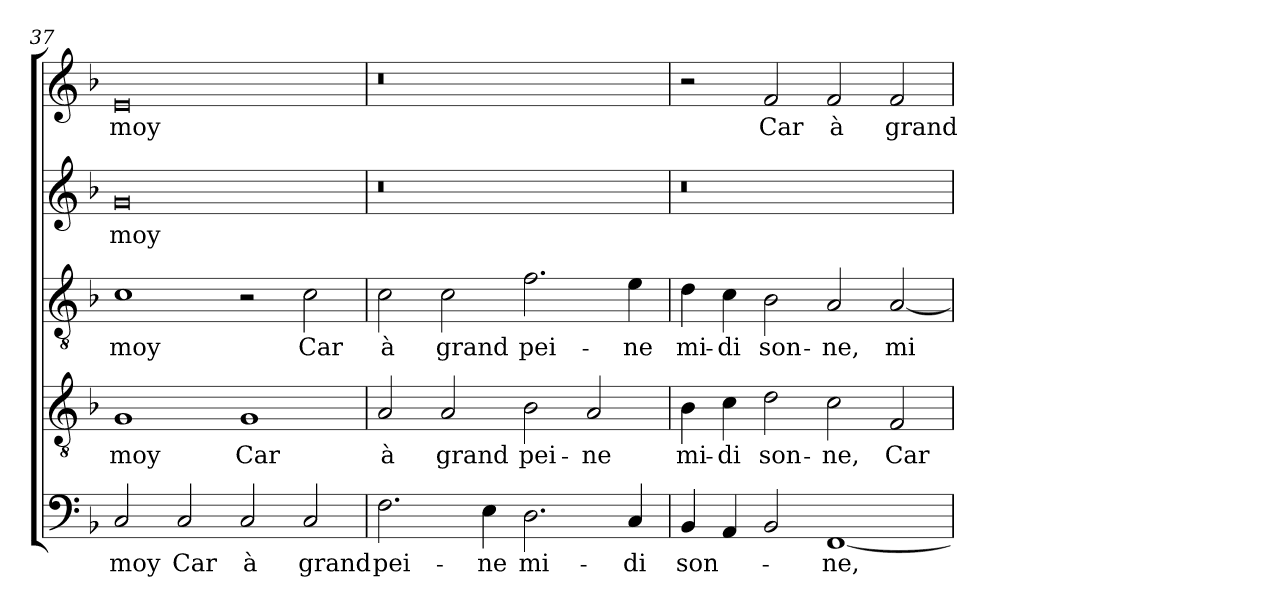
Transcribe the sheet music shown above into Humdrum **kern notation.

**kern	**text	**kern	**text	**kern	**text	**kern	**text	**kern	**text
*part5	*part5	*part4	*part4	*part3	*part3	*part2	*part2	*part1	*part1
*staff5	*staff5	*staff4	*staff4	*staff3	*staff3	*staff2	*staff2	*staff1	*staff1
*clefF4	*	*clefGv2	*	*clefGv2	*	*clefG2	*	*clefG2	*
*k[b-]	*	*k[b-]	*	*k[b-]	*	*k[b-]	*	*k[b-]	*
=37	=37	=37	=37	=37	=37	=37	=37	=37	=37
2C	moy	1G	moy	1c	moy	0g	moy	0e	moy
2C	Car	.	.	.	.	.	.	.	.
2C	à	1G	Car	2r	.	.	.	.	.
2C	grand	.	.	2c	Car	.	.	.	.
!!LO:LB:g=z
=38	=38	=38	=38	=38	=38	=38	=38	=38	=38
2.F	pei-	2A	à	2c	à	0r	.	0r	.
.	.	2A	grand	2c	grand	.	.	.	.
4E	-ne	.	.	.	.	.	.	.	.
2.D	mi-	2B-	pei-	2.f	pei-	.	.	.	.
.	.	2A	-ne	.	.	.	.	.	.
4C	-di	.	.	4e	-ne	.	.	.	.
=39	=39	=39	=39	=39	=39	=39	=39	=39	=39
4BB-	son-	4B-	mi-	4d	mi-	0r	.	2r	.
4AA	.	4c	-di	4c	-di	.	.	.	.
2BB-	.	2d	son-	2B-	son-	.	.	2f	Car
[1FF	-ne,	2c	-ne,	2A	-ne,	.	.	2f	à
.	.	2F	Car	[2A	mi-	.	.	2f	grand
=	=	=	=	=	=	=	=	=	=
*-	*-	*-	*-	*-	*-	*-	*-	*-	*-
